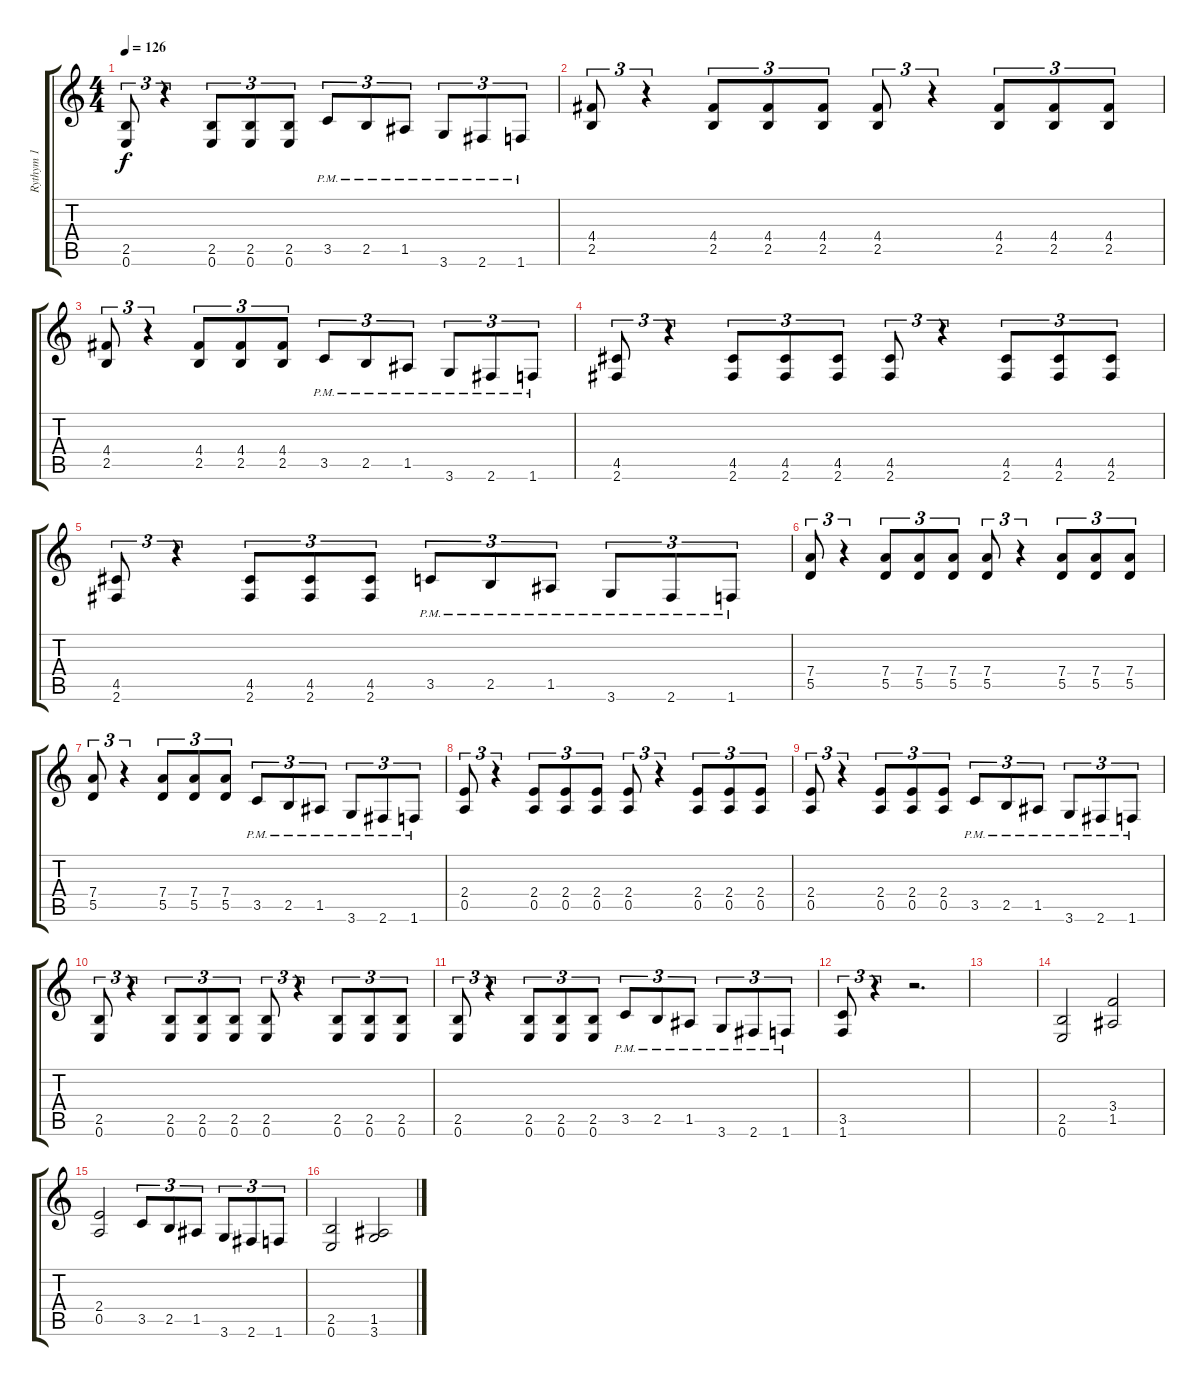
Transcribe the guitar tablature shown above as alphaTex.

\track ("Rythym 1" "Rythym 1") {instrument electricguitarclean}
\staff {score tabs}
\tuning (E4 B3 G3 D3 A2 E2) {hide}
\ts (4 4)
\tempo 126
\clef g2
\ks c
(2.5 0.6).8{tu (3 2) dy f} r.4{tu (3 2)} (2.5 0.6).8{tu (3 2)} (2.5 0.6).8{tu (3 2)} (2.5 0.6).8{tu (3 2)} 3.5{pm}.8{tu (3 2)} 2.5{pm}.8{tu (3 2)} 1.5{pm}.8{tu (3 2)} 3.6{pm}.8{tu (3 2)} 2.6{pm}.8{tu (3 2)} 1.6{pm}.8{tu (3 2)} |
(4.4 2.5).8{tu (3 2)} r.4{tu (3 2)} (4.4 2.5).8{tu (3 2)} (4.4 2.5).8{tu (3 2)} (4.4 2.5).8{tu (3 2)} (4.4 2.5).8{tu (3 2)} r.4{tu (3 2)} (4.4 2.5).8{tu (3 2)} (4.4 2.5).8{tu (3 2)} (4.4 2.5).8{tu (3 2)} |
(4.4 2.5).8{tu (3 2)} r.4{tu (3 2)} (4.4 2.5).8{tu (3 2)} (4.4 2.5).8{tu (3 2)} (4.4 2.5).8{tu (3 2)} 3.5{pm}.8{tu (3 2)} 2.5{pm}.8{tu (3 2)} 1.5{pm}.8{tu (3 2)} 3.6{pm}.8{tu (3 2)} 2.6{pm}.8{tu (3 2)} 1.6{pm}.8{tu (3 2)} |
(4.5 2.6).8{tu (3 2)} r.4{tu (3 2)} (4.5 2.6).8{tu (3 2)} (4.5 2.6).8{tu (3 2)} (4.5 2.6).8{tu (3 2)} (4.5 2.6).8{tu (3 2)} r.4{tu (3 2)} (4.5 2.6).8{tu (3 2)} (4.5 2.6).8{tu (3 2)} (4.5 2.6).8{tu (3 2)} |
(4.5 2.6).8{tu (3 2)} r.4{tu (3 2)} (4.5 2.6).8{tu (3 2)} (4.5 2.6).8{tu (3 2)} (4.5 2.6).8{tu (3 2)} 3.5{pm}.8{tu (3 2)} 2.5{pm}.8{tu (3 2)} 1.5{pm}.8{tu (3 2)} 3.6{pm}.8{tu (3 2)} 2.6{pm}.8{tu (3 2)} 1.6{pm}.8{tu (3 2)} |
(7.4 5.5).8{tu (3 2)} r.4{tu (3 2)} (7.4 5.5).8{tu (3 2)} (7.4 5.5).8{tu (3 2)} (7.4 5.5).8{tu (3 2)} (7.4 5.5).8{tu (3 2)} r.4{tu (3 2)} (7.4 5.5).8{tu (3 2)} (7.4 5.5).8{tu (3 2)} (7.4 5.5).8{tu (3 2)} |
(7.4 5.5).8{tu (3 2)} r.4{tu (3 2)} (7.4 5.5).8{tu (3 2)} (7.4 5.5).8{tu (3 2)} (7.4 5.5).8{tu (3 2)} 3.5{pm}.8{tu (3 2)} 2.5{pm}.8{tu (3 2)} 1.5{pm}.8{tu (3 2)} 3.6{pm}.8{tu (3 2)} 2.6{pm}.8{tu (3 2)} 1.6{pm}.8{tu (3 2)} |
(2.4 0.5).8{tu (3 2)} r.4{tu (3 2)} (2.4 0.5).8{tu (3 2)} (2.4 0.5).8{tu (3 2)} (2.4 0.5).8{tu (3 2)} (2.4 0.5).8{tu (3 2)} r.4{tu (3 2)} (2.4 0.5).8{tu (3 2)} (2.4 0.5).8{tu (3 2)} (2.4 0.5).8{tu (3 2)} |
(2.4 0.5).8{tu (3 2)} r.4{tu (3 2)} (2.4 0.5).8{tu (3 2)} (2.4 0.5).8{tu (3 2)} (2.4 0.5).8{tu (3 2)} 3.5{pm}.8{tu (3 2)} 2.5{pm}.8{tu (3 2)} 1.5{pm}.8{tu (3 2)} 3.6{pm}.8{tu (3 2)} 2.6{pm}.8{tu (3 2)} 1.6{pm}.8{tu (3 2)} |
(2.5 0.6).8{tu (3 2)} r.4{tu (3 2)} (2.5 0.6).8{tu (3 2)} (2.5 0.6).8{tu (3 2)} (2.5 0.6).8{tu (3 2)} (2.5 0.6).8{tu (3 2)} r.4{tu (3 2)} (2.5 0.6).8{tu (3 2)} (2.5 0.6).8{tu (3 2)} (2.5 0.6).8{tu (3 2)} |
(2.5 0.6).8{tu (3 2)} r.4{tu (3 2)} (2.5 0.6).8{tu (3 2)} (2.5 0.6).8{tu (3 2)} (2.5 0.6).8{tu (3 2)} 3.5{pm}.8{tu (3 2)} 2.5{pm}.8{tu (3 2)} 1.5{pm}.8{tu (3 2)} 3.6{pm}.8{tu (3 2)} 2.6{pm}.8{tu (3 2)} 1.6{pm}.8{tu (3 2)} |
(3.5 1.6).8{tu (3 2)} r.4{tu (3 2)} r.2{d} |
|
(2.5 0.6).2{volume 9} (3.4 1.5).2 |
(2.4 0.5).2 3.5.8{tu (3 2)} 2.5.8{tu (3 2)} 1.5.8{tu (3 2)} 3.6.8{tu (3 2)} 2.6.8{tu (3 2)} 1.6.8{tu (3 2)} |
(2.5 0.6).2 (1.5 3.6).2
